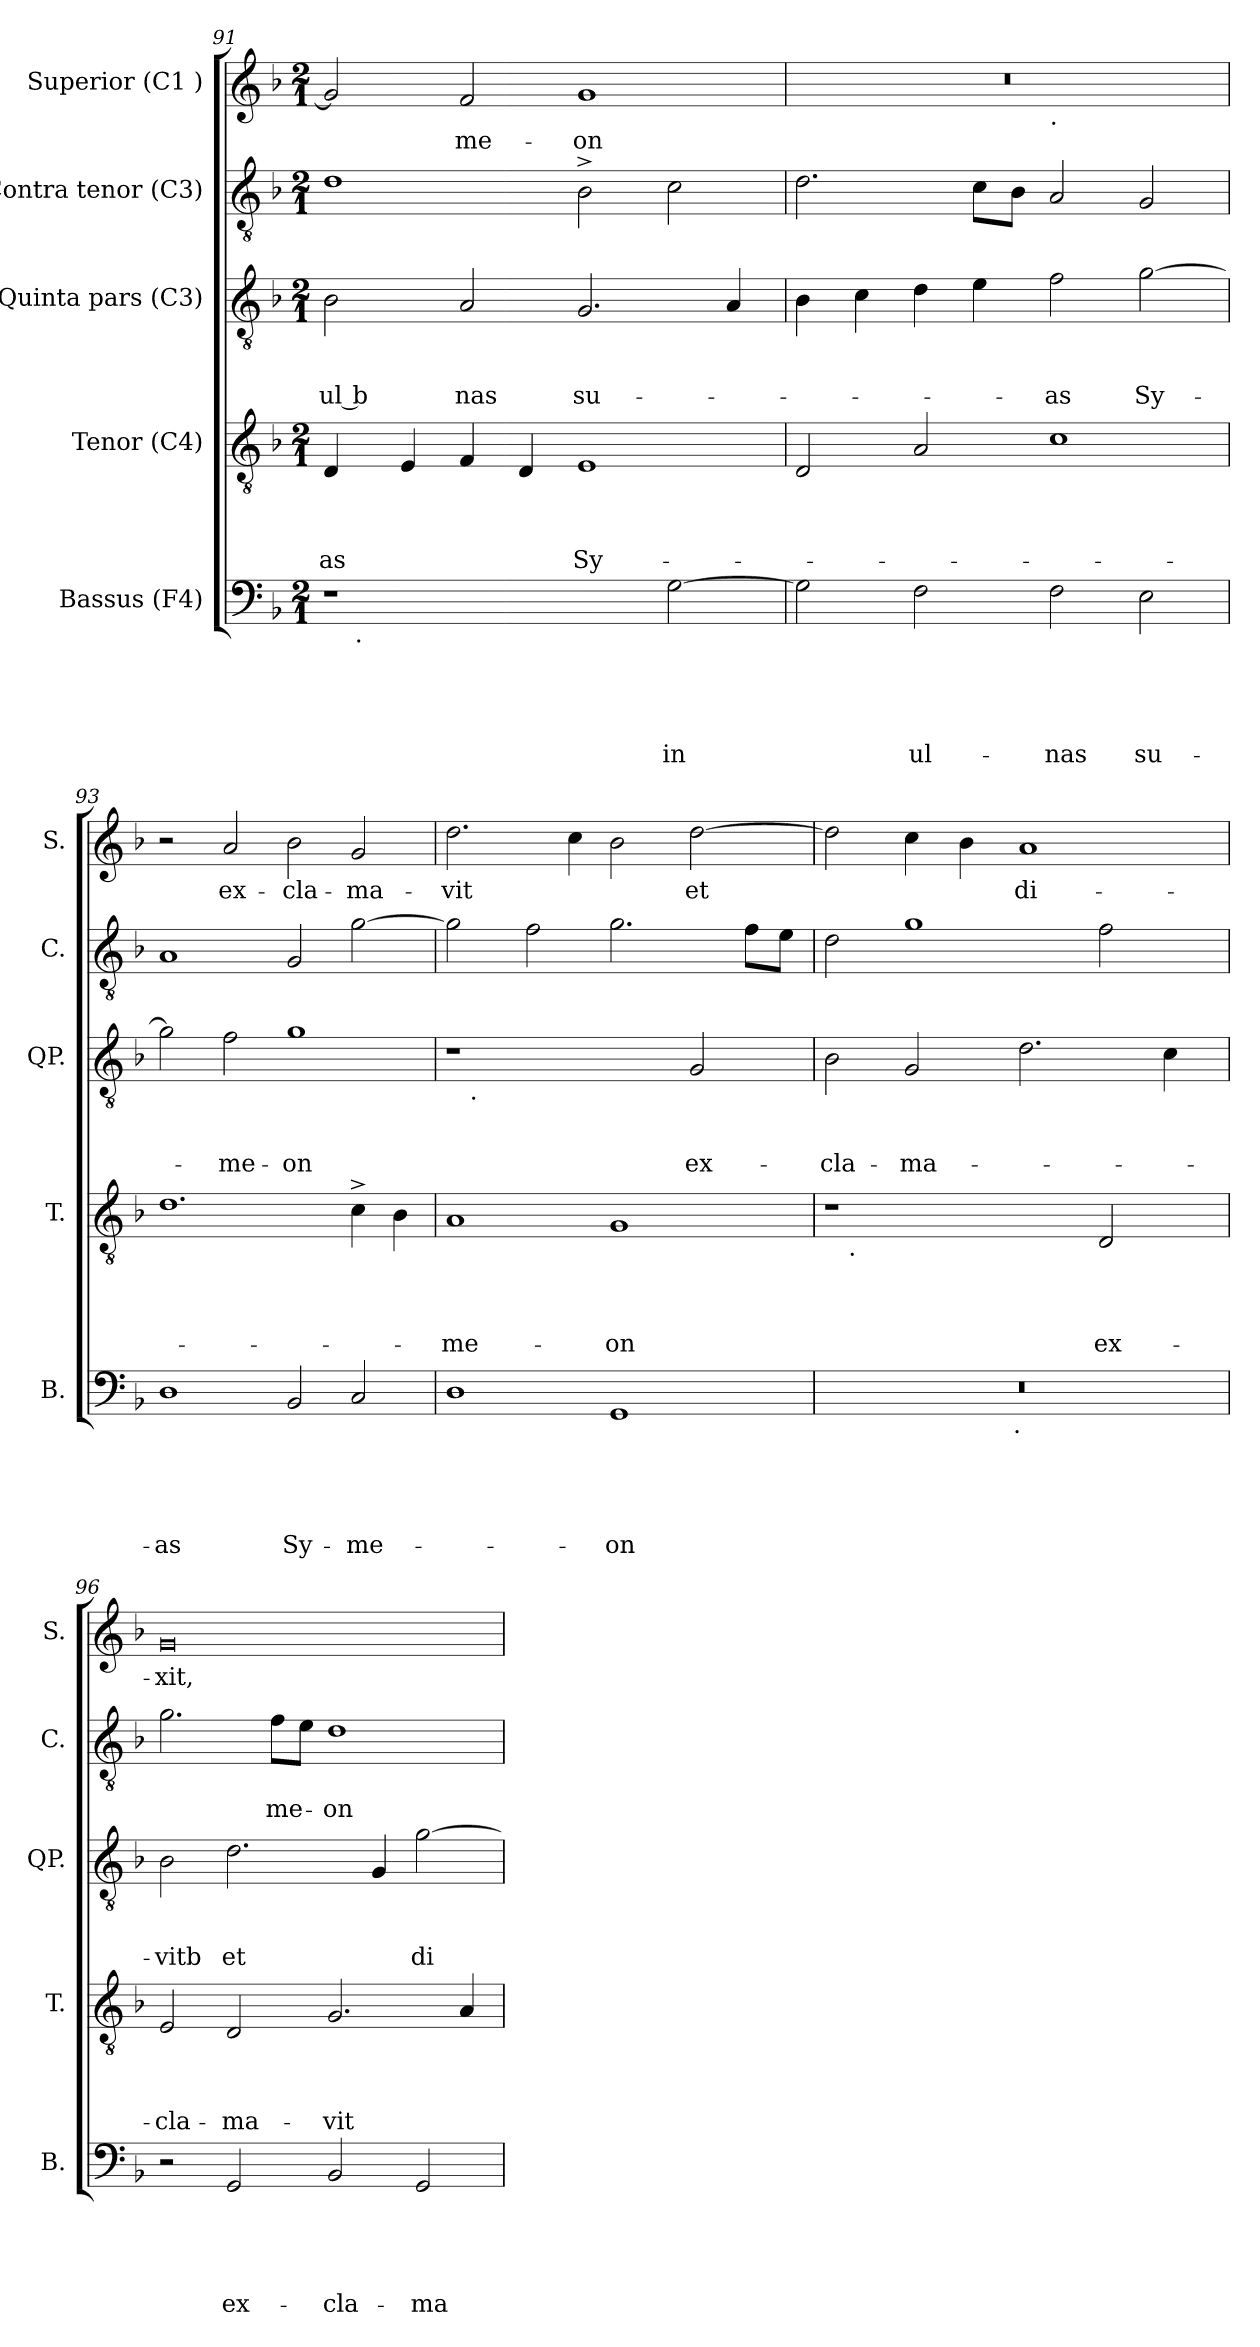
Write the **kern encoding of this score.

**kern	**text	**text	**text	**text	**text	**kern	**text	**text	**text	**text	**kern	**text	**text	**text	**kern	**text	**text	**kern	**text
*part5	*part5	*part5	*part5	*part5	*part5	*part4	*part4	*part4	*part4	*part4	*part3	*part3	*part3	*part3	*part2	*part2	*part2	*part1	*part1
*staff5	*staff5	*staff5	*staff5	*staff5	*staff5	*staff4	*staff4	*staff4	*staff4	*staff4	*staff3	*staff3	*staff3	*staff3	*staff2	*staff2	*staff2	*staff1	*staff1
*I"Bassus (F4)	*	*	*	*	*	*I"Tenor (C4)	*	*	*	*	*I"Quinta pars (C3)	*	*	*	*I"Contra tenor (C3)	*	*	*I"Superior (C1 )	*
*I'B.	*	*	*	*	*	*I'T.	*	*	*	*	*I'QP.	*	*	*	*I'C.	*	*	*I'S.	*
*clefF4	*	*	*	*	*	*clefGv2	*	*	*	*	*clefGv2	*	*	*	*clefGv2	*	*	*clefG2	*
*k[b-]	*	*	*	*	*	*k[b-]	*	*	*	*	*k[b-]	*	*	*	*k[b-]	*	*	*k[b-]	*
*F:	*	*	*	*	*	*F:	*	*	*	*	*F:	*	*	*	*F:	*	*	*F:	*
*M2/1	*	*	*	*	*	*M2/1	*	*	*	*	*M2/1	*	*	*	*M2/1	*	*	*M2/1	*
=91	=91	=91	=91	=91	=91	=91	=91	=91	=91	=91	=91	=91	=91	=91	=91	=91	=91	=91	=91
!	!	!	!	!	!	!	!	!	!	!LO:LY:b	!	!	!	!LO:LY:b	!	!	!	!	!
*^	*	*	*	*	*	*	*	*	*	*	*	*	*	*	*	*	*	*	*
1r	12ryy	.	.	.	.	.	4D/	.	.	.	-as	2B-\	.	.	ul ­b	1d	.	.	2g/]	.
!	!LO:TX:b:t=.	!	!	!	!	!	!	!	!	!	!	!	!	!	!	!	!	!	!	!
.	3%2ryy	.	.	.	.	.	.	.	.	.	.	.	.	.	.	.	.	.	.	.
.	.	.	.	.	.	.	4E/	.	.	.	.	.	.	.	.	.	.	.	.	.
!	!	!	!	!	!	!	!	!	!	!	!	!	!	!	!LO:LY:b	!	!	!	!	!LO:LY:b
.	.	.	.	.	.	.	4F/	.	.	.	.	2A/	.	.	nas	.	.	.	2f/	-me-
.	3%2...ryy	.	.	.	.	.	4D/	.	.	.	.	.	.	.	.	.	.	.	.	.
!	!	!	!	!	!	!	!	!	!	!	!LO:LY:b	!	!	!	!LO:LY:b	!	!	!	!	!LO:LY:b
2ryy	.	.	.	.	.	.	1E	.	.	.	Sy-	2.G/	.	.	su-	2B-^>\	.	.	1g	-on
!	!	!	!	!	!	!LO:LY:b	!	!	!	!	!	!	!	!	!	!	!	!	!	!
[>2G\	.	.	.	.	.	in	.	.	.	.	.	.	.	.	.	2c\	.	.	.	.
.	.	.	.	.	.	.	.	.	.	.	.	4A/	.	.	.	.	.	.	.	.
*v	*v	*	*	*	*	*	*	*	*	*	*	*	*	*	*	*	*	*	*	*
=92	=92	=92	=92	=92	=92	=92	=92	=92	=92	=92	=92	=92	=92	=92	=92	=92	=92	=92	=92
*	*	*	*	*	*	*	*	*	*	*	*	*	*	*	*	*	*	*^	*
2G\]	.	.	.	.	.	2D/	.	.	.	.	4B-\	.	.	.	2.d\	.	.	0r	1ryy	.
.	.	.	.	.	.	.	.	.	.	.	4c\	.	.	.	.	.	.	.	.	.
!	!	!	!	!	!LO:LY:b	!	!	!	!	!	!	!	!	!	!	!	!	!	!	!
2F\	.	.	.	.	ul-	2A/	.	.	.	.	4d\	.	.	.	.	.	.	.	.	.
.	.	.	.	.	.	.	.	.	.	.	4e\	.	.	.	8c\L	.	.	.	.	.
.	.	.	.	.	.	.	.	.	.	.	.	.	.	.	8B-\J	.	.	.	.	.
!	!	!	!	!	!	!	!	!	!	!	!	!	!	!	!	!	!	!	!LO:TX:b:t=.	!
!	!	!	!	!	!LO:LY:b	!	!	!	!	!	!	!	!	!LO:LY:b	!	!	!	!	!	!
2F\	.	.	.	.	-nas	1c	.	.	.	.	2f\	.	.	-as	2A/	.	.	.	1ryy	.
!	!	!	!	!	!LO:LY:b	!	!	!	!	!	!	!	!	!LO:LY:b	!	!	!	!	!	!
2E\	.	.	.	.	su-	.	.	.	.	.	[>2g\	.	.	Sy-	2G/	.	.	.	.	.
=93	=93	=93	=93	=93	=93	=93	=93	=93	=93	=93	=93	=93	=93	=93	=93	=93	=93	=93	=93	=93
!	!	!	!	!	!LO:LY:b	!	!	!	!	!	!	!	!	!	!	!	!	!	!	!
*	*	*	*	*	*	*	*	*	*	*	*	*	*	*	*	*	*	*v	*v	*
1D	.	.	.	.	-as	1.d	.	.	.	.	2g\]	.	.	.	1A	.	.	2r	.
!	!	!	!	!	!	!	!	!	!	!	!	!	!	!LO:LY:b	!	!	!	!	!LO:LY:b
.	.	.	.	.	.	.	.	.	.	.	2f\	.	.	-me-	.	.	.	2a/	ex-
!	!	!	!	!	!LO:LY:b	!	!	!	!	!	!	!	!	!LO:LY:b	!	!	!	!	!LO:LY:b
2BB-/	.	.	.	.	Sy-	.	.	.	.	.	1g	.	.	-on	2G/	.	.	2b-\	-cla-
!	!	!	!	!	!LO:LY:b	!	!	!	!	!	!	!	!	!	!	!	!	!	!LO:LY:b
2C/	.	.	.	.	-me-	4c^>\	.	.	.	.	.	.	.	.	[<2g\	.	.	2g/	-ma-
.	.	.	.	.	.	4B-\	.	.	.	.	.	.	.	.	.	.	.	.	.
!!LO:LB:g=z
=94	=94	=94	=94	=94	=94	=94	=94	=94	=94	=94	=94	=94	=94	=94	=94	=94	=94	=94	=94
!	!	!	!	!	!	!	!	!	!	!LO:LY:b	!	!	!	!	!	!	!	!	!LO:LY:b
*	*	*	*	*	*	*	*	*	*	*	*^	*	*	*	*	*	*	*	*
1D	.	.	.	.	.	1A	.	.	.	-me-	1r	16.ryy	.	.	.	2g\]	.	.	2.dd\	-vit
!	!	!	!	!	!	!	!	!	!	!	!	!LO:TX:b:t=.	!	!	!	!	!	!	!	!
.	.	.	.	.	.	.	.	.	.	.	.	1ryy	.	.	.	.	.	.	.	.
.	.	.	.	.	.	.	.	.	.	.	.	.	.	.	.	2f\	.	.	.	.
.	.	.	.	.	.	.	.	.	.	.	.	.	.	.	.	.	.	.	4cc\	.
!	!	!	!	!	!LO:LY:b	!	!	!	!	!LO:LY:b	!	!	!	!	!	!	!	!	!	!
1GG	.	.	.	.	-on	1G	.	.	.	-on	2ryy	.	.	.	.	2.g\	.	.	2b-\	.
.	.	.	.	.	.	.	.	.	.	.	.	2ryy	.	.	.	.	.	.	.	.
!	!	!	!	!	!	!	!	!	!	!	!	!	!	!	!LO:LY:b	!	!	!	!	!LO:LY:b
.	.	.	.	.	.	.	.	.	.	.	2G/	.	.	.	ex-	.	.	.	[>2dd\	et
.	.	.	.	.	.	.	.	.	.	.	.	4ryy	.	.	.	.	.	.	.	.
.	.	.	.	.	.	.	.	.	.	.	.	.	.	.	.	8f\L	.	.	.	.
.	.	.	.	.	.	.	.	.	.	.	.	8ryy	.	.	.	.	.	.	.	.
.	.	.	.	.	.	.	.	.	.	.	.	.	.	.	.	8e\J	.	.	.	.
.	.	.	.	.	.	.	.	.	.	.	.	32ryy	.	.	.	.	.	.	.	.
=95	=95	=95	=95	=95	=95	=95	=95	=95	=95	=95	=95	=95	=95	=95	=95	=95	=95	=95	=95	=95
!	!	!	!	!	!	!	!	!	!	!	!	!	!	!	!LO:LY:b	!	!	!	!	!
*^	*	*	*	*	*	*^	*	*	*	*	*v	*v	*	*	*	*	*	*	*	*
0r	3%2ryy	.	.	.	.	.	1r	16.ryy	.	.	.	.	2B-\	.	.	-cla-	2d\	.	.	2dd\]	.
!	!	!	!	!	!	!	!	!LO:TX:b:t=.	!	!	!	!	!	!	!	!	!	!	!	!	!
.	.	.	.	.	.	.	.	1ryy	.	.	.	.	.	.	.	.	.	.	.	.	.
!	!	!	!	!	!	!	!	!	!	!	!	!	!	!	!	!LO:LY:b	!	!	!	!	!
.	.	.	.	.	.	.	.	.	.	.	.	.	2G/	.	.	-ma-	1g	.	.	4cc\	.
.	6ryy	.	.	.	.	.	.	.	.	.	.	.	.	.	.	.	.	.	.	.	.
.	.	.	.	.	.	.	.	.	.	.	.	.	.	.	.	.	.	.	.	4b-\	.
.	12...ryy	.	.	.	.	.	.	.	.	.	.	.	.	.	.	.	.	.	.	.	.
!	!LO:TX:b:t=.	!	!	!	!	!	!	!	!	!	!	!	!	!	!	!	!	!	!	!	!
.	3%2ryy	.	.	.	.	.	.	.	.	.	.	.	.	.	.	.	.	.	.	.	.
!	!	!	!	!	!	!	!	!	!	!	!	!	!	!	!	!	!	!	!	!	!LO:LY:b
.	.	.	.	.	.	.	2ryy	.	.	.	.	.	2.d\	.	.	.	.	.	.	1a	di-
.	.	.	.	.	.	.	.	2ryy	.	.	.	.	.	.	.	.	.	.	.	.	.
!	!	!	!	!	!	!	!	!	!	!	!	!LO:LY:b	!	!	!	!	!	!	!	!	!
.	.	.	.	.	.	.	2D/	.	.	.	.	ex-	.	.	.	.	2f\	.	.	.	.
.	.	.	.	.	.	.	.	4ryy	.	.	.	.	.	.	.	.	.	.	.	.	.
.	3ryy	.	.	.	.	.	.	.	.	.	.	.	.	.	.	.	.	.	.	.	.
.	.	.	.	.	.	.	.	.	.	.	.	.	4c\	.	.	.	.	.	.	.	.
.	.	.	.	.	.	.	.	8ryy	.	.	.	.	.	.	.	.	.	.	.	.	.
.	.	.	.	.	.	.	.	32ryy	.	.	.	.	.	.	.	.	.	.	.	.	.
.	96ryy	.	.	.	.	.	.	.	.	.	.	.	.	.	.	.	.	.	.	.	.
=96	=96	=96	=96	=96	=96	=96	=96	=96	=96	=96	=96	=96	=96	=96	=96	=96	=96	=96	=96	=96	=96
!	!	!	!	!	!	!	!	!	!	!	!	!LO:LY:b	!	!	!	!LO:LY:b	!	!	!	!	!LO:LY:b
*v	*v	*	*	*	*	*	*	*	*	*	*	*	*	*	*	*	*	*	*	*	*
*	*	*	*	*	*	*v	*v	*	*	*	*	*	*	*	*	*	*	*	*	*
2r	.	.	.	.	.	2E/	.	.	.	-cla-	2B-\	.	.	-vitb	2.g\	.	.	0g	-xit,
!	!	!	!	!	!LO:LY:b	!	!	!	!	!LO:LY:b	!	!	!	!LO:LY:b	!	!	!	!	!
2GG/	.	.	.	.	ex-	2D/	.	.	.	-ma-	2.d\	.	.	et	.	.	.	.	.
!	!	!	!	!	!	!	!	!	!	!	!	!	!	!	!	!	!LO:LY:b	!	!
.	.	.	.	.	.	.	.	.	.	.	.	.	.	.	8f\L	.	-me-	.	.
.	.	.	.	.	.	.	.	.	.	.	.	.	.	.	8e\J	.	.	.	.
!	!	!	!	!	!LO:LY:b	!	!	!	!	!LO:LY:b	!	!	!	!	!	!	!LO:LY:b	!	!
2BB-/	.	.	.	.	-cla-	2.G/	.	.	.	-vit	.	.	.	.	1d	.	-on	.	.
.	.	.	.	.	.	.	.	.	.	.	4G/	.	.	.	.	.	.	.	.
!	!	!	!	!	!LO:LY:b	!	!	!	!	!	!	!	!	!LO:LY:b	!	!	!	!	!
2GG/	.	.	.	.	-ma-	.	.	.	.	.	[>2g\	.	.	di-	.	.	.	.	.
.	.	.	.	.	.	4A/	.	.	.	.	.	.	.	.	.	.	.	.	.
=	=	=	=	=	=	=	=	=	=	=	=	=	=	=	=	=	=	=	=
*-	*-	*-	*-	*-	*-	*-	*-	*-	*-	*-	*-	*-	*-	*-	*-	*-	*-	*-	*-
